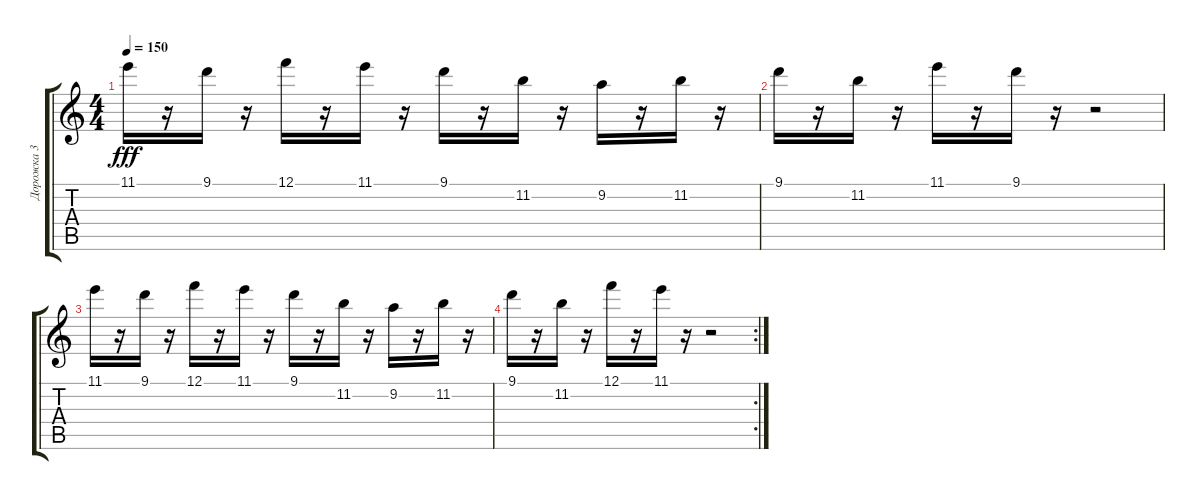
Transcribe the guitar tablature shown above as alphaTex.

\track ("Дорожка 3" "Дорожка 3") {instrument electricguitarjazz}
\staff {score tabs}
\tuning (F4 C4 Ab3 Eb3 Bb2 F2) {hide}
\ts (4 4)
\tempo 150
\clef g2
\ks c
11.1.16{dy fff} r.16 9.1.16 r.16 12.1.16 r.16 11.1.16 r.16 9.1.16 r.16 11.2.16 r.16 9.2.16 r.16 11.2.16 r.16 |
9.1.16 r.16 11.2.16 r.16 11.1.16 r.16 9.1.16 r.16 r.2 |
11.1.16 r.16 9.1.16 r.16 12.1.16 r.16 11.1.16 r.16 9.1.16 r.16 11.2.16 r.16 9.2.16 r.16 11.2.16 r.16 |
\rc 2
9.1.16 r.16 11.2.16 r.16 12.1.16 r.16 11.1.16 r.16 r.2
